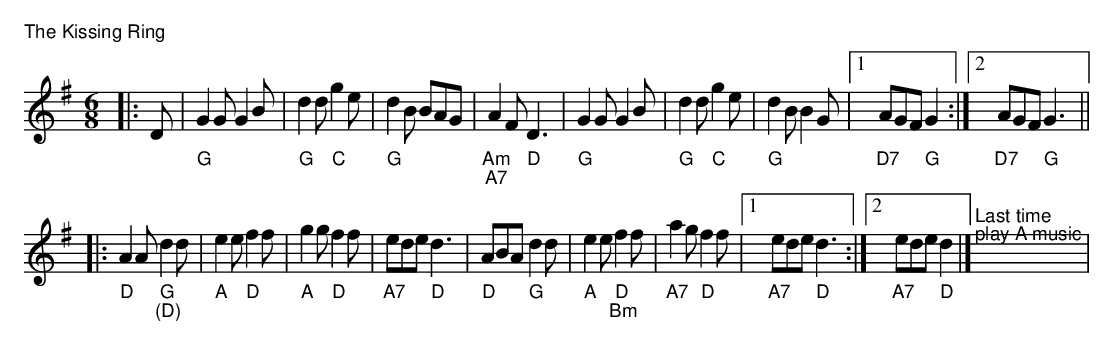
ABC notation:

X:1
T:The Kissing Ring
C:
M:6/8
L:1/8
K:G
V:1 gchord=down
|:D|"G"G2G G2B | "G"d2d "C"g2e | "G"d2B BAG | "Am""A7"A2F "D"D3 | "G"G2G G2B | "G"d2d "C"g2e | "G"d2B B2G |[1 "D7"AGF "G"G2:|2 "D7"AGF "G"G3 ||
|:"D"A2A "G""(D)"d2d | "A"e2e "D"f2f | "A"g2g "D"f2f | "A7"ede "D"d3 | "D"ABA "G"d2d | "A"e2e "D""Bm"f2f | "A7"a2g "D"f2f |[1 "A7"ede "D"d3 :|2 "A7"ede "D"d2|]"@-10,12 Last time ""@-10,0 play A music"yyyyyy|
